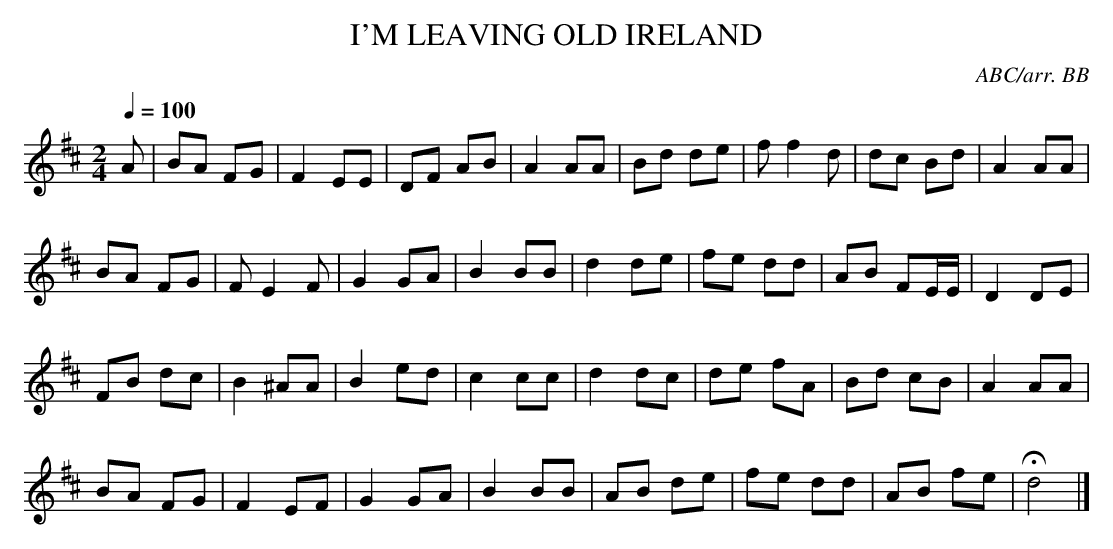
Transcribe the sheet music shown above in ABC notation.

X:1
T:I'M LEAVING OLD IRELAND
C:ABC/arr. BB
L:1/8
M:2/4
Q:1/4=100
K:D
A|BA FG|F2 EE|DF AB|A2 AA|\
Bd de|ff2d|dc Bd|A2 AA|
BA FG|FE2F|G2GA|B2BB|\
d2de|fe dd|AB FE/E/|D2DE|
FB dc|B2 ^AA|B2 ed|c2 cc|\
d2 dc|de fA|Bd cB|A2 AA|
BA FG|F2 EF|G2GA|B2BB|\
AB de|fe dd|AB fe|Hd4 |]
